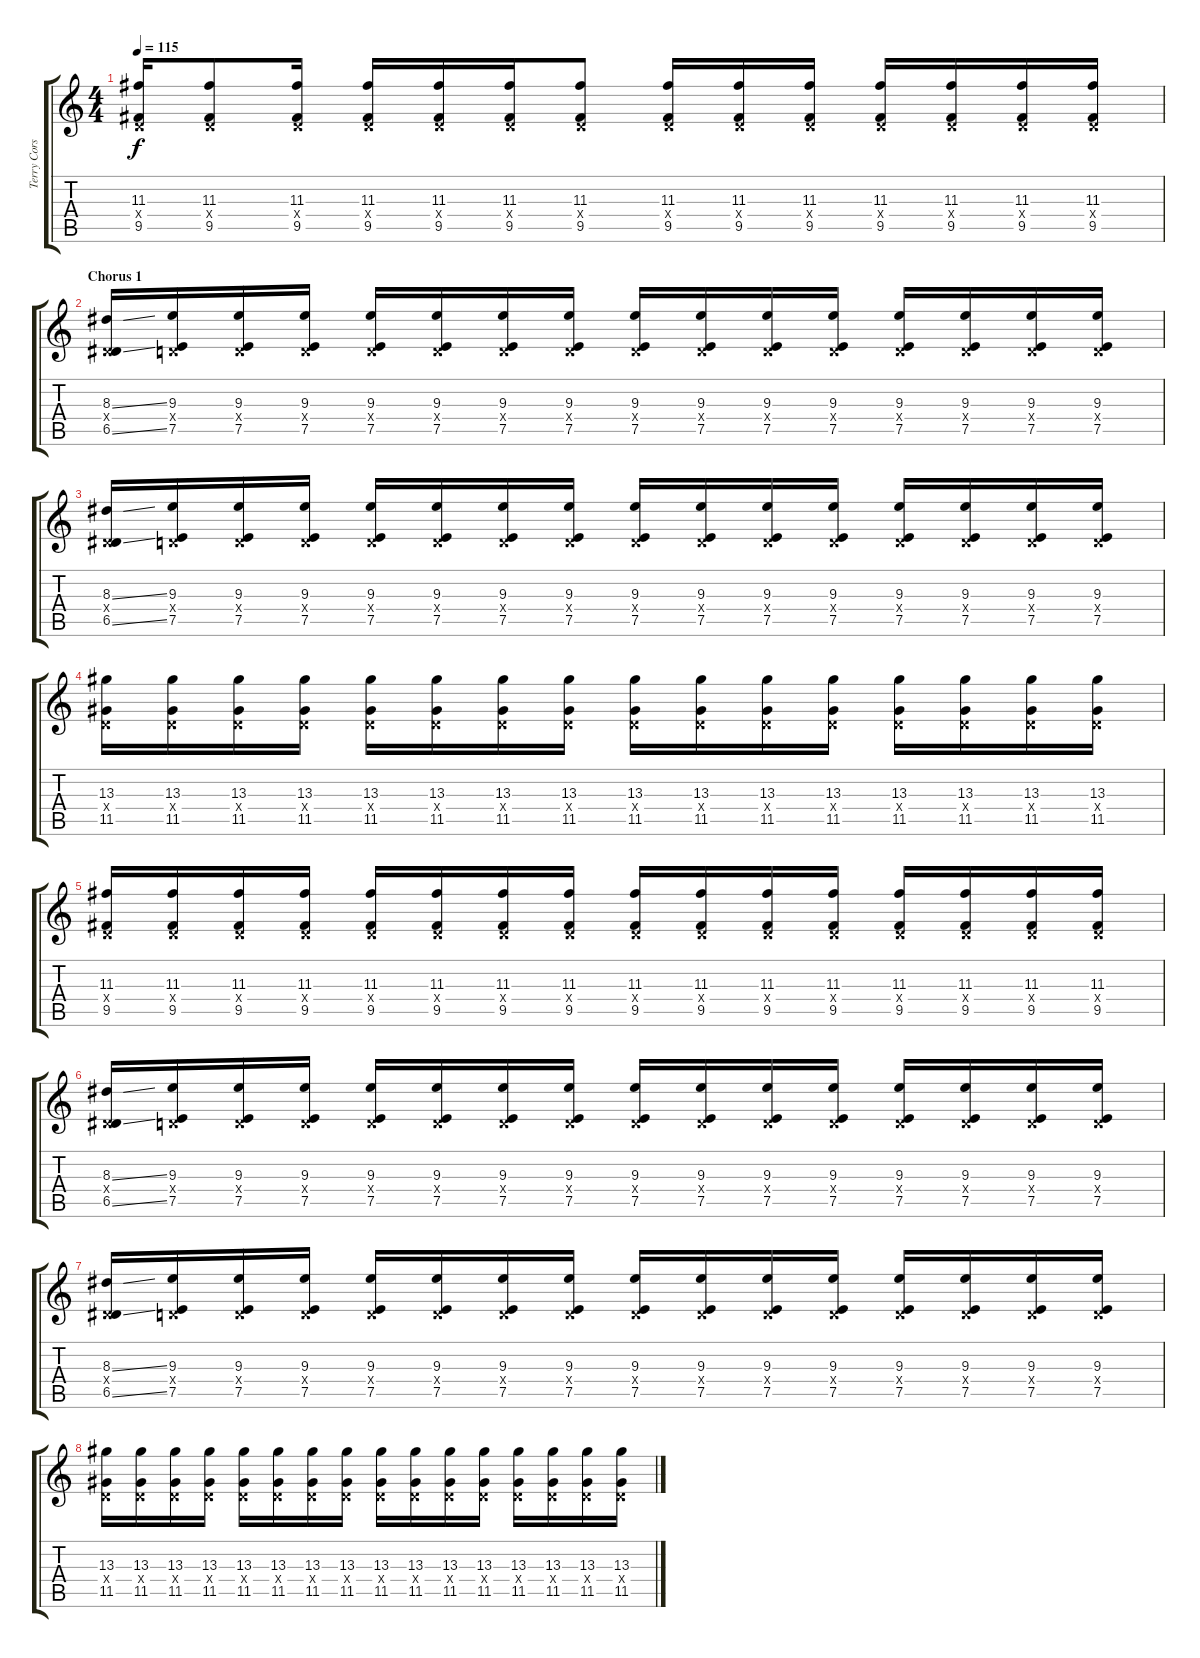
\track ("Terry Corso" "Terry Cors") {instrument overdrivenguitar}
\staff {score tabs}
\tuning (E4 B3 G3 D3 A2 E2) {hide}
\ts (4 4)
\tempo 115
\clef g2
\ks c
(11.3 0.4{x} 9.5).16{dy f} (11.3 0.4{x} 9.5).8 (11.3 0.4{x} 9.5).16 (11.3 0.4{x} 9.5).16 (11.3 0.4{x} 9.5).16 (11.3 0.4{x} 9.5).16 (11.3 0.4{x} 9.5).8 (11.3 0.4{x} 9.5).16 (11.3 0.4{x} 9.5).16 (11.3 0.4{x} 9.5).16 (11.3 0.4{x} 9.5).16 (11.3 0.4{x} 9.5).16 (11.3 0.4{x} 9.5).16 (11.3 0.4{x} 9.5).16 |
\section ("" "Chorus 1")
(8.3{ss} 0.4{x} 6.5{ss}).16 (9.3 0.4{x} 7.5).16 (9.3 0.4{x} 7.5).16 (9.3 0.4{x} 7.5).16 (9.3 0.4{x} 7.5).16 (9.3 0.4{x} 7.5).16 (9.3 0.4{x} 7.5).16 (9.3 0.4{x} 7.5).16 (9.3 0.4{x} 7.5).16 (9.3 0.4{x} 7.5).16 (9.3 0.4{x} 7.5).16 (9.3 0.4{x} 7.5).16 (9.3 0.4{x} 7.5).16 (9.3 0.4{x} 7.5).16 (9.3 0.4{x} 7.5).16 (9.3 0.4{x} 7.5).16 |
(8.3{ss} 0.4{x} 6.5{ss}).16 (9.3 0.4{x} 7.5).16 (9.3 0.4{x} 7.5).16 (9.3 0.4{x} 7.5).16 (9.3 0.4{x} 7.5).16 (9.3 0.4{x} 7.5).16 (9.3 0.4{x} 7.5).16 (9.3 0.4{x} 7.5).16 (9.3 0.4{x} 7.5).16 (9.3 0.4{x} 7.5).16 (9.3 0.4{x} 7.5).16 (9.3 0.4{x} 7.5).16 (9.3 0.4{x} 7.5).16 (9.3 0.4{x} 7.5).16 (9.3 0.4{x} 7.5).16 (9.3 0.4{x} 7.5).16 |
(13.3 0.4{x} 11.5).16 (13.3 0.4{x} 11.5).16 (13.3 0.4{x} 11.5).16 (13.3 0.4{x} 11.5).16 (13.3 0.4{x} 11.5).16 (13.3 0.4{x} 11.5).16 (13.3 0.4{x} 11.5).16 (13.3 0.4{x} 11.5).16 (13.3 0.4{x} 11.5).16 (13.3 0.4{x} 11.5).16 (13.3 0.4{x} 11.5).16 (13.3 0.4{x} 11.5).16 (13.3 0.4{x} 11.5).16 (13.3 0.4{x} 11.5).16 (13.3 0.4{x} 11.5).16 (13.3 0.4{x} 11.5).16 |
(11.3 0.4{x} 9.5).16 (11.3 0.4{x} 9.5).16 (11.3 0.4{x} 9.5).16 (11.3 0.4{x} 9.5).16 (11.3 0.4{x} 9.5).16 (11.3 0.4{x} 9.5).16 (11.3 0.4{x} 9.5).16 (11.3 0.4{x} 9.5).16 (11.3 0.4{x} 9.5).16 (11.3 0.4{x} 9.5).16 (11.3 0.4{x} 9.5).16 (11.3 0.4{x} 9.5).16 (11.3 0.4{x} 9.5).16 (11.3 0.4{x} 9.5).16 (11.3 0.4{x} 9.5).16 (11.3 0.4{x} 9.5).16 |
(8.3{ss} 0.4{x} 6.5{ss}).16 (9.3 0.4{x} 7.5).16 (9.3 0.4{x} 7.5).16 (9.3 0.4{x} 7.5).16 (9.3 0.4{x} 7.5).16 (9.3 0.4{x} 7.5).16 (9.3 0.4{x} 7.5).16 (9.3 0.4{x} 7.5).16 (9.3 0.4{x} 7.5).16 (9.3 0.4{x} 7.5).16 (9.3 0.4{x} 7.5).16 (9.3 0.4{x} 7.5).16 (9.3 0.4{x} 7.5).16 (9.3 0.4{x} 7.5).16 (9.3 0.4{x} 7.5).16 (9.3 0.4{x} 7.5).16 |
(8.3{ss} 0.4{x} 6.5{ss}).16 (9.3 0.4{x} 7.5).16 (9.3 0.4{x} 7.5).16 (9.3 0.4{x} 7.5).16 (9.3 0.4{x} 7.5).16 (9.3 0.4{x} 7.5).16 (9.3 0.4{x} 7.5).16 (9.3 0.4{x} 7.5).16 (9.3 0.4{x} 7.5).16 (9.3 0.4{x} 7.5).16 (9.3 0.4{x} 7.5).16 (9.3 0.4{x} 7.5).16 (9.3 0.4{x} 7.5).16 (9.3 0.4{x} 7.5).16 (9.3 0.4{x} 7.5).16 (9.3 0.4{x} 7.5).16 |
(13.3 0.4{x} 11.5).16 (13.3 0.4{x} 11.5).16 (13.3 0.4{x} 11.5).16 (13.3 0.4{x} 11.5).16 (13.3 0.4{x} 11.5).16 (13.3 0.4{x} 11.5).16 (13.3 0.4{x} 11.5).16 (13.3 0.4{x} 11.5).16 (13.3 0.4{x} 11.5).16 (13.3 0.4{x} 11.5).16 (13.3 0.4{x} 11.5).16 (13.3 0.4{x} 11.5).16 (13.3 0.4{x} 11.5).16 (13.3 0.4{x} 11.5).16 (13.3 0.4{x} 11.5).16 (13.3 0.4{x} 11.5).16
